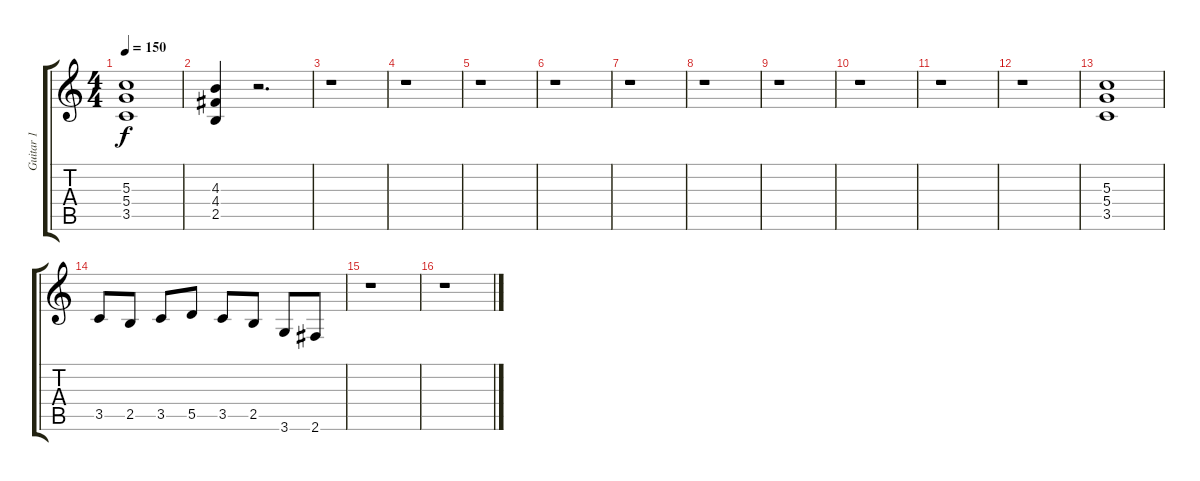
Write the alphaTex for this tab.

\track ("Guitar 1" "Guitar 1") {instrument overdrivenguitar}
\staff {score tabs}
\tuning (E4 B3 G3 D3 A2 E2) {hide}
\ts (4 4)
\tempo 150
\clef g2
\ks c
(5.3 5.4 3.5).1{dy f} |
(4.3 4.4 2.5).4 r.2{d} |
r.1 |
r.1 |
r.1 |
r.1 |
r.1 |
r.1 |
r.1 |
r.1 |
r.1 |
r.1 |
(5.3 5.4 3.5).1 |
3.5.8 2.5.8 3.5.8 5.5.8 3.5.8 2.5.8 3.6.8 2.6.8 |
r.1 |
r.1
